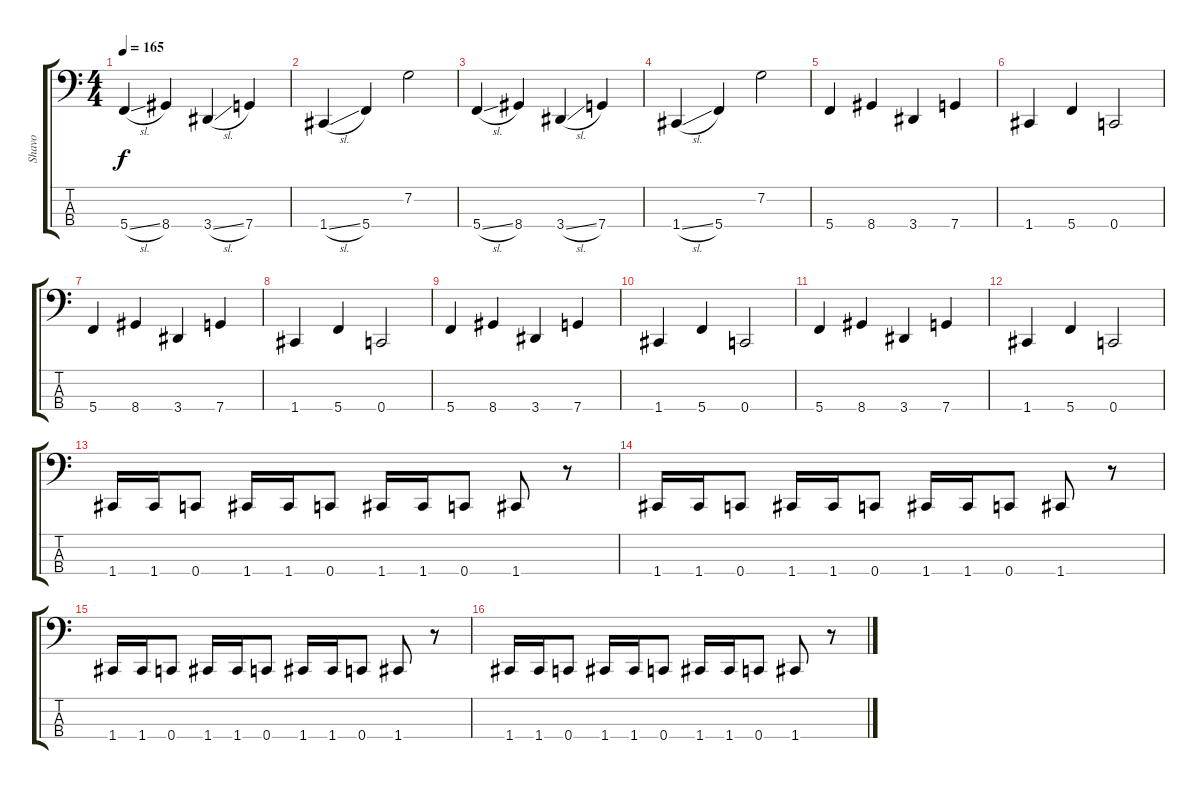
\track ("Shavo" "Shavo") {instrument electricbasspick}
\staff {score tabs}
\tuning (F2 C2 G1 C1) {hide}
\ts (4 4)
\tempo 165
\clef f4
\ks c
5.4{sl}.4{dy f} 8.4.4 3.4{sl}.4 7.4.4 |
1.4{sl}.4 5.4.4 7.2.2 |
5.4{sl}.4 8.4.4 3.4{sl}.4 7.4.4 |
1.4{sl}.4 5.4.4 7.2.2 |
5.4.4 8.4.4 3.4.4 7.4.4 |
1.4.4 5.4.4 0.4.2 |
5.4.4 8.4.4 3.4.4 7.4.4 |
1.4.4 5.4.4 0.4.2 |
5.4.4 8.4.4 3.4.4 7.4.4 |
1.4.4 5.4.4 0.4.2 |
5.4.4 8.4.4 3.4.4 7.4.4 |
1.4.4 5.4.4 0.4.2 |
1.4.16 1.4.16 0.4.8 1.4.16 1.4.16 0.4.8 1.4.16 1.4.16 0.4.8 1.4.8 r.8 |
1.4.16 1.4.16 0.4.8 1.4.16 1.4.16 0.4.8 1.4.16 1.4.16 0.4.8 1.4.8 r.8 |
1.4.16 1.4.16 0.4.8 1.4.16 1.4.16 0.4.8 1.4.16 1.4.16 0.4.8 1.4.8 r.8 |
1.4.16 1.4.16 0.4.8 1.4.16 1.4.16 0.4.8 1.4.16 1.4.16 0.4.8 1.4.8 r.8
